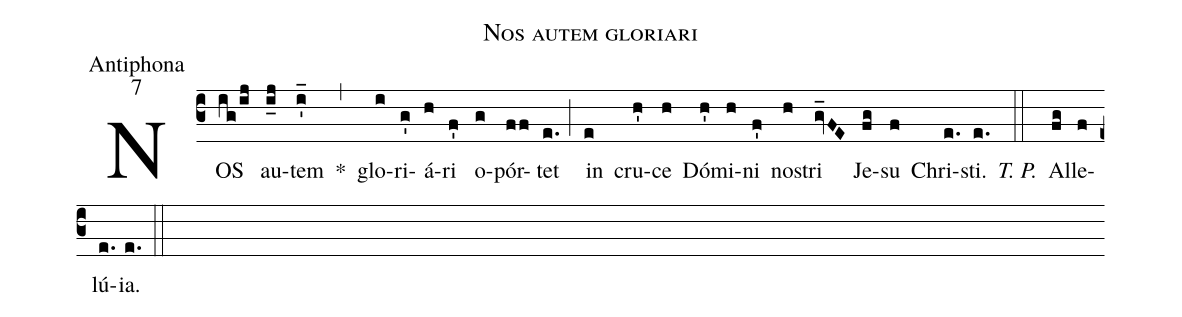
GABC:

name:Nos autem gloriari;
office-part:Antiphona;
mode:7;
%%
(c3) NOS(ig/ij) au(i_j)tem(i'_) *(,) glo(i)ri(g')á(h)ri(f') o(g)pór(ff)tet(e.) (;) in(e) cru(h')ce(h) Dó(h')mi(h)ni(f') no(h)stri(gv_FE) Je(fg)su(f) Chri(e.)sti.(e.) <i>T. P.</i>(::) Al(fg)le(f)lú(e.)ia.(e.) (::)
